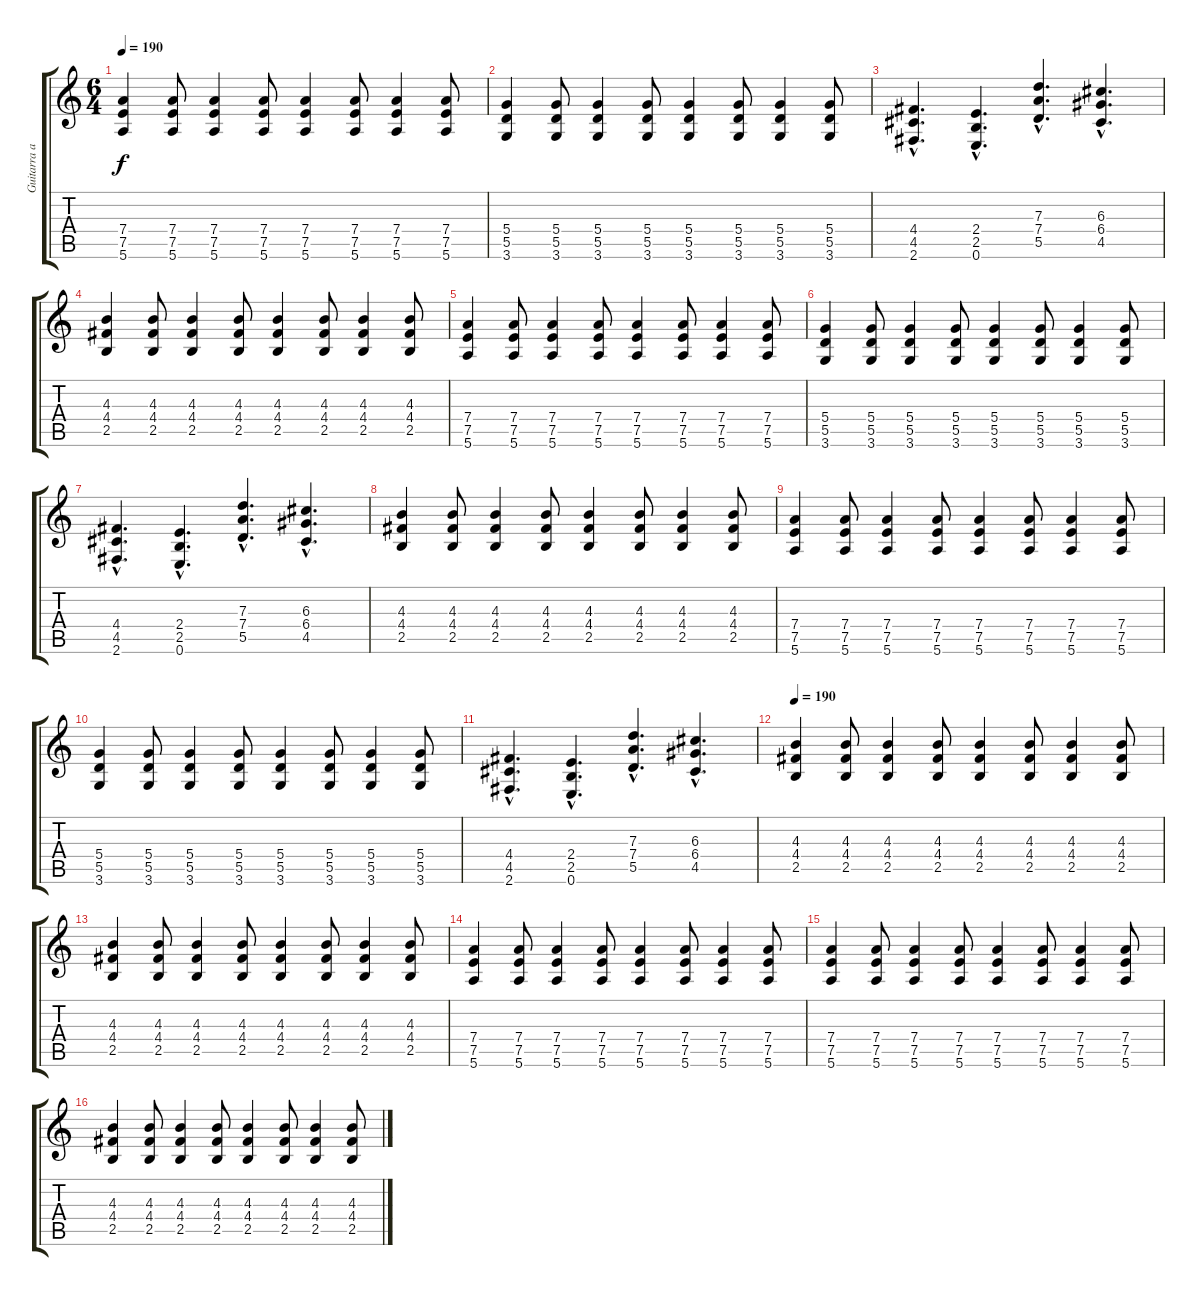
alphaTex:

\track ("Guitarra acomp." "Guitarra a") {instrument distortionguitar}
\staff {score tabs}
\tuning (E4 B3 G3 D3 A2 E2) {hide}
\ts (6 4)
\tempo 190
\clef g2
\ks c
(7.4 7.5 5.6).4{dy f} (7.4 7.5 5.6).8 (7.4 7.5 5.6).4 (7.4 7.5 5.6).8 (7.4 7.5 5.6).4 (7.4 7.5 5.6).8 (7.4 7.5 5.6).4 (7.4 7.5 5.6).8 |
(5.4 5.5 3.6).4 (5.4 5.5 3.6).8 (5.4 5.5 3.6).4 (5.4 5.5 3.6).8 (5.4 5.5 3.6).4 (5.4 5.5 3.6).8 (5.4 5.5 3.6).4 (5.4 5.5 3.6).8 |
(4.4{hac} 4.5{hac} 2.6{hac}).4{d} (2.4{hac} 2.5{hac} 0.6{hac}).4{d} (7.3{hac} 7.4{hac} 5.5{hac}).4{d} (6.3{hac} 6.4{hac} 4.5{hac}).4{d} |
(4.3 4.4 2.5).4 (4.3 4.4 2.5).8 (4.3 4.4 2.5).4 (4.3 4.4 2.5).8 (4.3 4.4 2.5).4 (4.3 4.4 2.5).8 (4.3 4.4 2.5).4 (4.3 4.4 2.5).8 |
(7.4 7.5 5.6).4 (7.4 7.5 5.6).8 (7.4 7.5 5.6).4 (7.4 7.5 5.6).8 (7.4 7.5 5.6).4 (7.4 7.5 5.6).8 (7.4 7.5 5.6).4 (7.4 7.5 5.6).8 |
(5.4 5.5 3.6).4 (5.4 5.5 3.6).8 (5.4 5.5 3.6).4 (5.4 5.5 3.6).8 (5.4 5.5 3.6).4 (5.4 5.5 3.6).8 (5.4 5.5 3.6).4 (5.4 5.5 3.6).8 |
(4.4{hac} 4.5{hac} 2.6{hac}).4{d} (2.4{hac} 2.5{hac} 0.6{hac}).4{d} (7.3{hac} 7.4{hac} 5.5{hac}).4{d} (6.3{hac} 6.4{hac} 4.5{hac}).4{d} |
(4.3 4.4 2.5).4 (4.3 4.4 2.5).8 (4.3 4.4 2.5).4 (4.3 4.4 2.5).8 (4.3 4.4 2.5).4 (4.3 4.4 2.5).8 (4.3 4.4 2.5).4 (4.3 4.4 2.5).8 |
(7.4 7.5 5.6).4 (7.4 7.5 5.6).8 (7.4 7.5 5.6).4 (7.4 7.5 5.6).8 (7.4 7.5 5.6).4 (7.4 7.5 5.6).8 (7.4 7.5 5.6).4 (7.4 7.5 5.6).8 |
(5.4 5.5 3.6).4 (5.4 5.5 3.6).8 (5.4 5.5 3.6).4 (5.4 5.5 3.6).8 (5.4 5.5 3.6).4 (5.4 5.5 3.6).8 (5.4 5.5 3.6).4 (5.4 5.5 3.6).8 |
(4.4{hac} 4.5{hac} 2.6{hac}).4{d} (2.4{hac} 2.5{hac} 0.6{hac}).4{d} (7.3{hac} 7.4{hac} 5.5{hac}).4{d} (6.3{hac} 6.4{hac} 4.5{hac}).4{d} |
\tempo 185
\tempo 190
(4.3 4.4 2.5).4 (4.3 4.4 2.5).8 (4.3 4.4 2.5).4 (4.3 4.4 2.5).8 (4.3 4.4 2.5).4 (4.3 4.4 2.5).8 (4.3 4.4 2.5).4 (4.3 4.4 2.5).8 |
(4.3 4.4 2.5).4 (4.3 4.4 2.5).8 (4.3 4.4 2.5).4 (4.3 4.4 2.5).8 (4.3 4.4 2.5).4 (4.3 4.4 2.5).8 (4.3 4.4 2.5).4 (4.3 4.4 2.5).8 |
(7.4 7.5 5.6).4 (7.4 7.5 5.6).8 (7.4 7.5 5.6).4 (7.4 7.5 5.6).8 (7.4 7.5 5.6).4 (7.4 7.5 5.6).8 (7.4 7.5 5.6).4 (7.4 7.5 5.6).8 |
(7.4 7.5 5.6).4 (7.4 7.5 5.6).8 (7.4 7.5 5.6).4 (7.4 7.5 5.6).8 (7.4 7.5 5.6).4 (7.4 7.5 5.6).8 (7.4 7.5 5.6).4 (7.4 7.5 5.6).8 |
(4.3 4.4 2.5).4 (4.3 4.4 2.5).8 (4.3 4.4 2.5).4 (4.3 4.4 2.5).8 (4.3 4.4 2.5).4 (4.3 4.4 2.5).8 (4.3 4.4 2.5).4 (4.3 4.4 2.5).8
